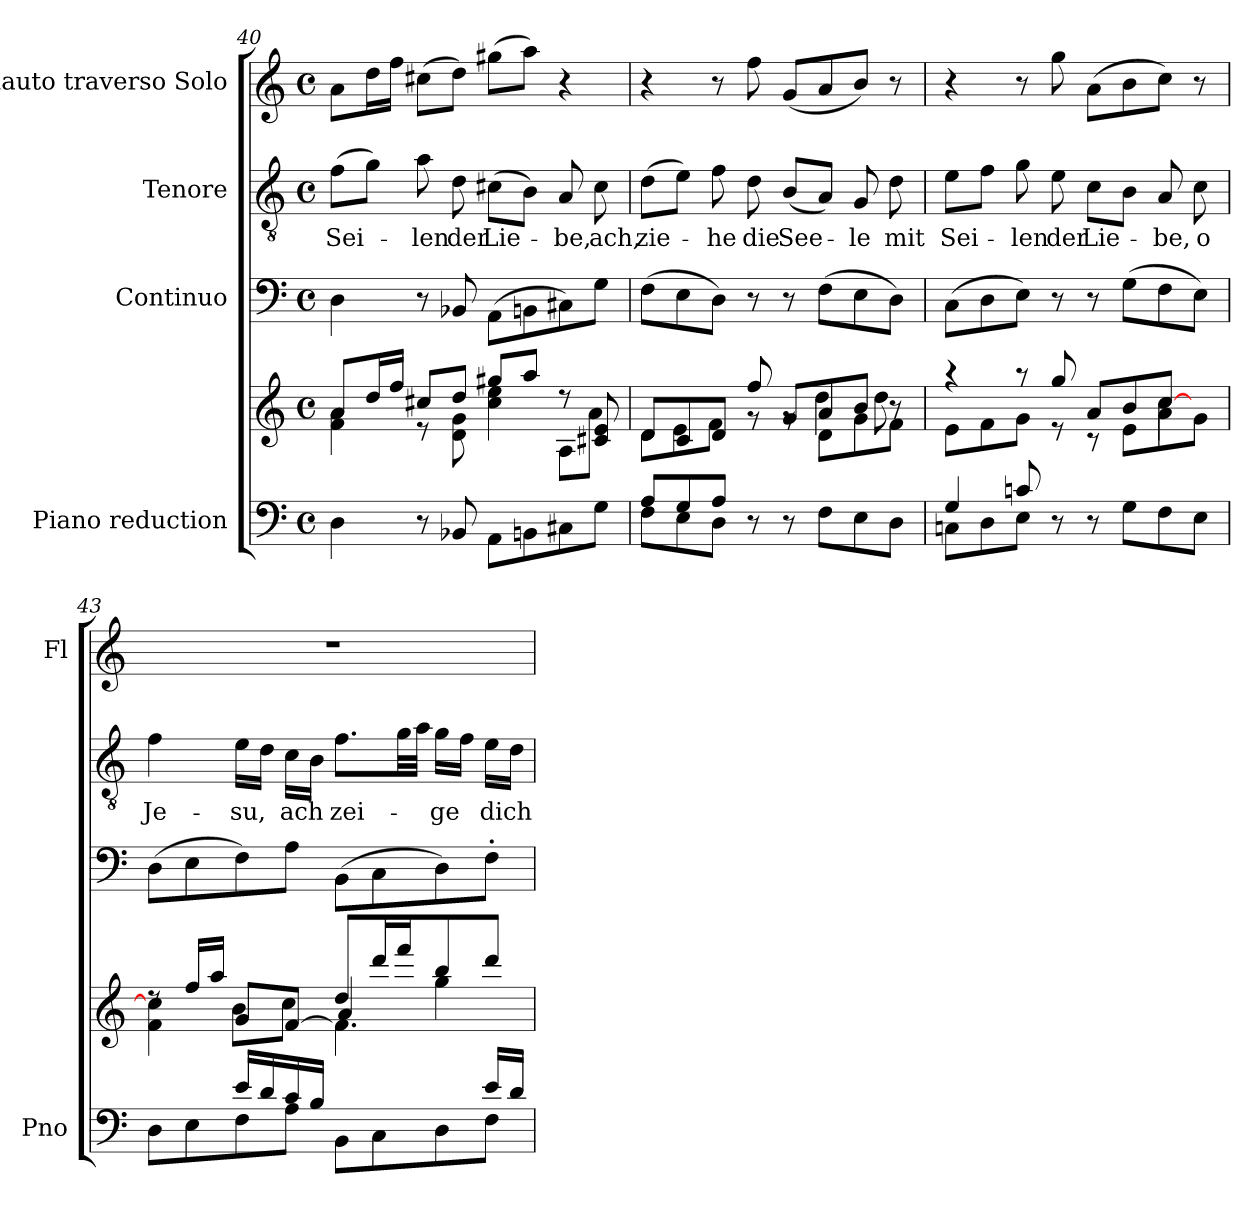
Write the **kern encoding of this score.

**kern	**kern	**kern	**kern	**text	**kern
*part4	*part4	*part3	*part2	*part2	*part1
*staff5	*staff4	*staff3	*staff2	*staff2	*staff1
*I"Piano reduction	*	*I"Continuo	*I"Tenore	*	*I"Flauto traverso Solo
*I'Pno	*	*	*	*	*I'Fl
*clefF4	*clefG2	*clefF4	*clefGv2	*	*clefG2
*k[]	*k[]	*k[]	*k[]	*	*k[]
*M4/4	*M4/4	*M4/4	*M4/4	*	*M4/4
*met(c)	*met(c)	*met(c)	*met(c)	*	*met(c)
=40	=40	=40	=40	=40	=40
*	*^	*	*	*	*
!	!	!	!	!	!LO:LY:b	!
4D\	8a/L	4f\ 4a\	4D\	(>8f\L	Sei-	8a\L
.	16dd/L	.	.	8g\J)	.	16dd\L
.	16ff/JJ	.	.	.	.	16ff\JJ
!	!	!	!	!	!LO:LY:b	!
8r	8cc#X/L	8r	8r	8a\	-len	(>8cc#X\L
!	!	!	!	!	!LO:LY:b	!
8BB-X/	8dd/J	8d\ 8g\	8BB-X/	8d\	der	8dd\J)
!	!	!	!	!	!LO:LY:b	!
8AA\L	8gg#X/L	4cc#\ 4ee\	(>8AA\L	(>8c#X\L	Lie-	(>8gg#X\L
8BBn\	8aa/J	.	8BBn\	8B\J)	.	8aa\J)
!	!	!	!	!	!LO:LY:b	!
8C#X\	8r	8A\L	8C#X\)	8A/	-be,	4r
!	!	!	!	!	!LO:LY:b	!
8G\J	8c#X/ 8e/	8a\J	8G\J	8c#\	ach,	.
=41	=41	=41	=41	=41	=41	=41
*^	*	*^	*	*	*	*
!	!	!	!	!	!	!	!LO:LY:b	!
8A/L	8F\L	8d/L	8d\L	8ryy	(>8F\L	(>8d\L	zie-	4r
*	*	*	*v	*v	*	*	*	*
8G/	8E\	8c/	8e\	8E\	8e\J)	.	.
!	!	!	!	!	!	!LO:LY:b	!
8A/J	8D\J	8d/J	8f\J	8D\J)	8f\	-he	8r
!	!	!	!	!	!	!LO:LY:b	!
8r	8ryy	8ff/	8rg	8r	8d\	die	8ff\
!	!	!	!	!	!	!LO:LY:b	!
8r	8ryy	8g/L	8rg	8r	(<8B/L	See-	(<8g/L
*	*	*	*^	*	*	*	*
4.ryy	8F\L	8a/	8d\L	4dd\	(>8F\L	8A/J)	.	8a/
!	!	!	!	!	!	!	!LO:LY:b	!
.	8E\	8b/J	8g\	.	8E\	8G/	-le	8b/J)
!	!	!	!	!	!	!	!LO:LY:b	!
.	8D\J	8r	8f\J	8dd\	8D\J)	8d\	mit	8r
=42	=42	=42	=42	=42	=42	=42	=42	=42
!	!	!	!	!	!	!	!LO:LY:b	!
4G/	8Cn\L	4r	8e\L	2.ryy	(>8C\L	8e\L	Sei-	4r
.	8D\	.	8f\	.	8D\	8f\J	.	.
!	!	!	!	!	!	!	!LO:LY:b	!
8cn/	8E\J	8r	8g\J	.	8E\J)	8g\	-len	8r
!	!	!	!	!	!	!	!LO:LY:b	!
8r	8ryy	8gg/	8r	.	8r	8e\	der	8gg\
!	!	!	!	!	!	!	!LO:LY:b	!
8r	8ryy	8a/L	8r	.	8r	8c\L	Lie-	(>8a\L
8ryy	8G\L	8b/	8e\L	.	(>8G\L	8B\J	.	8b\
!	!	!	!	!	!	!	!LO:LY:b	!
4ryy	8F\	[8cc/J	8a\	4cc\	8F\	8A/	-be,	8cc\J)
!	!	!	!	!	!	!	!LO:LY:b	!
.	8E\J	8ryy	8g\J	.	8E\J)	8c\	o	8r
!!LO:LB:g=z
=43	=43	=43	=43	=43	=43	=43	=43	=43
!	!	!	!	!	!	!	!LO:LY:b	!
4ryy	8D\L	8rdd	4f\ 4cc\]	2ryy	(>8D\L	4f\	Je-	1r
.	8E\	16ff/LL	.	.	8E\	.	.	.
.	.	16aa/JJ	.	.	.	.	.	.
!	!	!	!	!	!	!	!LO:LY:b	!
16e/LL	8F\	8g/L	8b\L	.	8F\)	16e\LL	-su,	.
16d/	.	.	.	.	.	16d\JJ	.	.
!	!	!	!	!	!	!	!LO:LY:b	!
16c/	8A\J	[8f/J	8cc\J	.	8A\J	16c\LL	ach	.
16B/JJ	.	.	.	.	.	16B\JJ	.	.
!	!	!	!	!	!	!	!LO:LY:b	!
4.ryy	8BB\L	8dd/L	4a/	4.f\]	(>8BB\L	8.f\L	zei-	.
.	8C\	16ddd/L	.	.	8C\	.	.	.
.	.	16fff/J	.	.	.	32g\LL	.	.
.	.	.	.	.	.	32a\JJJ	.	.
!	!	!	!	!	!	!	!LO:LY:b	!
.	8D\	8bb/	4gg\	.	8D\)	16g\LL	-ge	.
.	.	.	.	.	.	16f\JJ	.	.
!	!	!	!	!	!	!	!LO:LY:b	!
16e/LL	8F\J	8ddd/J	.	8ryy	8F'\J	16e\LL	dich	.
16d/JJ	.	.	.	.	.	16d\JJ	.	.
*v	*v	*	*	*	*	*	*	*
*	*v	*v	*v	*	*	*	*
=	=	=	=	=	=
*-	*-	*-	*-	*-	*-
